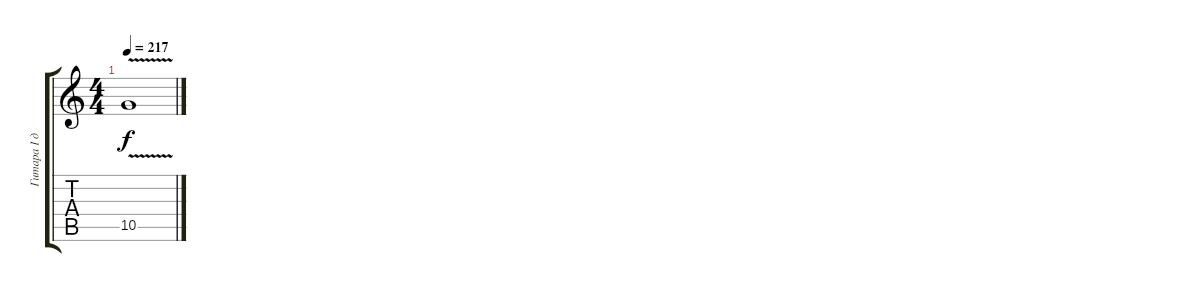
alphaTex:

\track ("Гитара I дилей" "Гитара I д") {instrument distortionguitar}
\staff {score tabs}
\tuning (E4 B3 G3 D3 A2 E2) {hide}
\ts (4 4)
\tempo 217
\clef g2
\ks c
10.5{v}.1{dy f}
